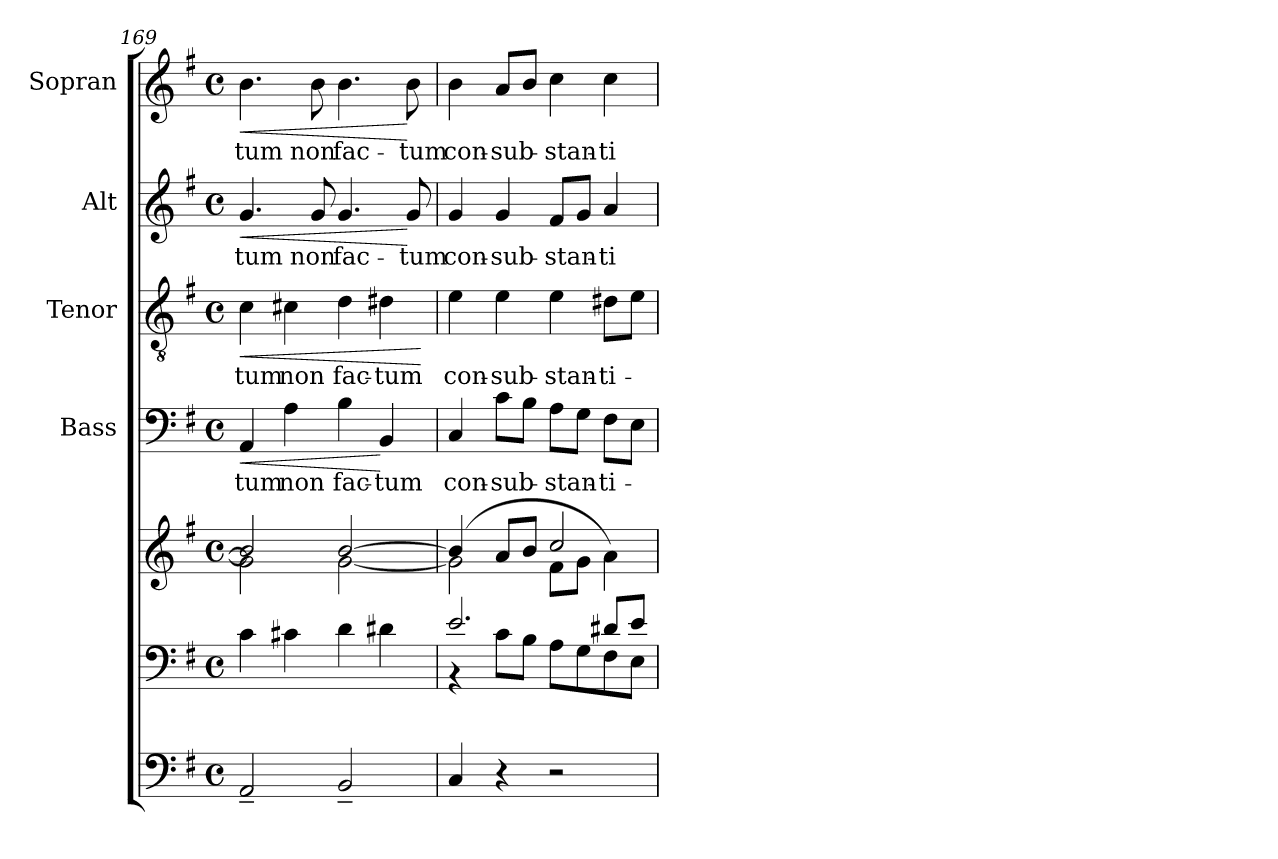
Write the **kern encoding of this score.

**kern	**kern	**kern	**kern	**text	**dynam	**kern	**text	**dynam	**kern	**text	**dynam	**kern	**text	**dynam
*part6	*part5	*part5	*part4	*part4	*part4	*part3	*part3	*part3	*part2	*part2	*part2	*part1	*part1	*part1
*staff7	*staff6	*staff5	*staff4	*staff4	*staff4	*staff3	*staff3	*staff3	*staff2	*staff2	*staff2	*staff1	*staff1	*staff1
*	*	*	*I"Bass	*	*	*I"Tenor	*	*	*I"Alt	*	*	*I"Sopran	*	*
*	*	*	*I'B.	*	*	*I'T.	*	*	*I'A.	*	*	*I'S.	*	*
*clefF4	*clefF4	*clefG2	*clefF4	*	*	*clefGv2	*	*	*clefG2	*	*	*clefG2	*	*
*ITrd7c12	*	*	*	*	*	*	*	*	*	*	*	*	*	*
*k[f#]	*k[f#]	*k[f#]	*k[f#]	*	*	*k[f#]	*	*	*k[f#]	*	*	*k[f#]	*	*
*G:	*G:	*G:	*G:	*	*	*G:	*	*	*G:	*	*	*G:	*	*
*M4/4	*M4/4	*M4/4	*M4/4	*	*	*M4/4	*	*	*M4/4	*	*	*M4/4	*	*
*met(c)	*met(c)	*met(c)	*met(c)	*	*	*met(c)	*	*	*met(c)	*	*	*met(c)	*	*
=169	=169	=169	=169	=169	=169	=169	=169	=169	=169	=169	=169	=169	=169	=169
*	*	*^	*	*	*	*	*	*	*	*	*	*	*	*
!	!	!	!	!	!LO:LY:b	!LO:HP:b	!	!LO:LY:b	!LO:HP:b	!	!LO:LY:b	!LO:HP:b	!	!LO:LY:b	!LO:HP:b
2AAA~</	4c\	2b/]	2g\]	4AA/	-tum	<	4c\	-tum	<	4.g/	-tum	<	4.b\	-tum	<
!	!	!	!	!	!LO:LY:b	!	!	!LO:LY:b	!	!	!	!	!	!	!
.	4c#X\	.	.	4A\	non	.	4c#X\	non	.	.	.	.	.	.	.
!	!	!	!	!	!	!	!	!	!	!	!LO:LY:b	!	!	!LO:LY:b	!
.	.	.	.	.	.	.	.	.	.	8g/	non	.	8b\	non	.
!	!	!	!	!	!LO:LY:b	!	!	!LO:LY:b	!	!	!LO:LY:b	!	!	!LO:LY:b	!
2BBB~</	4d\	[>2b/	[<2g\	4B\	fac-	.	4d\	fac-	.	4.g/	fac-	.	4.b\	fac-	.
!	!	!	!	!	!LO:LY:b	!	!	!LO:LY:b	!	!	!	!	!	!	!
.	4d#X\	.	.	4BB/	-tum	[	4d#X\	-tum	.	.	.	.	.	.	.
!	!	!	!	!	!	!	!	!	!	!	!LO:LY:b	!	!	!LO:LY:b	!
.	.	.	.	.	.	.	.	.	.	8g/	-tum	[	8b\	-tum	[
*	*	*v	*v	*	*	*	*	*	*	*	*	*	*	*	*
.	.	.	.	.	.	.	.	[	.	.	.	.	.	.
=170	=170	=170	=170	=170	=170	=170	=170	=170	=170	=170	=170	=170	=170	=170
*	*^	*^	*	*	*	*	*	*	*	*	*	*	*	*
!	!	!	!	!	!	!LO:LY:b	!	!	!LO:LY:b	!	!	!LO:LY:b	!	!	!LO:LY:b	!
4CC/	2.e/	4r	(4b/]	2g\]	4C/	con-	.	4e\	con-	.	4g/	con-	.	4b\	con-	.
!	!	!	!	!	!	!LO:LY:b	!	!	!LO:LY:b	!	!	!LO:LY:b	!	!	!LO:LY:b	!
4r	.	8c\L	8a/L	.	8c\L	-sub-	.	4e\	-sub-	.	4g/	-sub-	.	8a/L	-sub-	.
.	.	8B\J	8b/J	.	8B\J	.	.	.	.	.	.	.	.	8b/J	.	.
!	!	!	!	!	!	!LO:LY:b	!	!	!LO:LY:b	!	!	!LO:LY:b	!	!	!LO:LY:b	!
2r	.	8A\L	2cc/	8f#\L	8A\L	-stan-	.	4e\	-stan-	.	8f#/L	-stan-	.	4cc\	-stan-	.
.	.	8G\	.	8g\J	8G\J	.	.	.	.	.	8g/J	.	.	.	.	.
!	!	!	!	!	!	!LO:LY:b	!	!	!LO:LY:b	!	!	!LO:LY:b	!	!	!LO:LY:b	!
.	8d#X/L	8F#\	.	4a\)	8F#\L	-ti-	.	8d#X\L	-ti-	.	4a/	-ti-	.	4cc\	-ti-	.
.	8e/J	8E\J	.	.	8E\J	.	.	8e\J	.	.	.	.	.	.	.	.
*	*v	*v	*	*	*	*	*	*	*	*	*	*	*	*	*	*
*	*	*v	*v	*	*	*	*	*	*	*	*	*	*	*	*
=	=	=	=	=	=	=	=	=	=	=	=	=	=	=
*-	*-	*-	*-	*-	*-	*-	*-	*-	*-	*-	*-	*-	*-	*-
